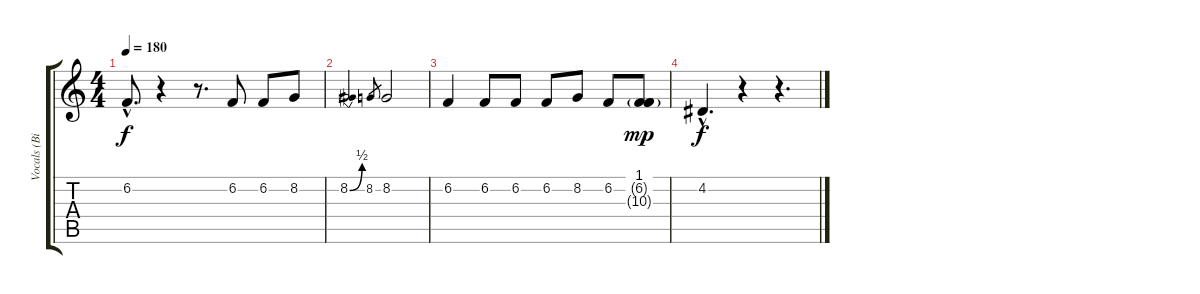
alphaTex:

\track ("Vocals (Billie and Mike)" "Vocals (Bi") {instrument bassoon}
\staff {score tabs}
\tuning (E4 B3 G3 D3 A2 E2) {hide}
\ts (4 4)
\tempo 180
\clef g2
\ks c
6.2{hac t}.8{d dy f} r.4 r.8{d} 6.2.8 6.2.8 8.2.8 |
8.2{be (bend 0 0 60 2)}.2 8.2.8{gr} 8.2.2 |
6.2.4 6.2.8 6.2.8 6.2.8 8.2.8 6.2.8 (1.1 6.2{g} 10.3{g}).8{dy mp} |
4.2{hac}.4{d dy f} r.4 r.4{d}
